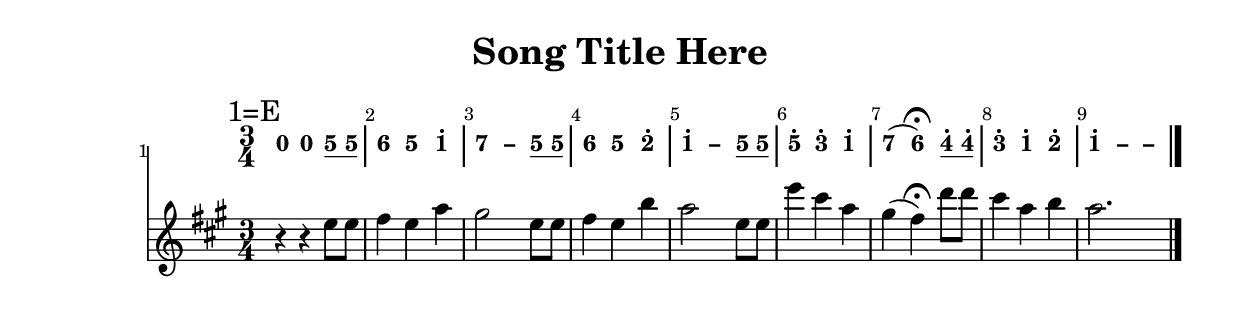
\version "2.12.2"
#(set-global-staff-size 20)

% un-comment the next line to remove Lilypond tagline:
% \header { tagline="" }

\pointAndClickOff

\paper {
  print-all-headers = ##t % allow per-score headers

  % un-comment the next line for A5:
  % #(set-default-paper-size "a5" )

  % un-comment the next line for no page numbers:
  % print-page-number = ##f

  % un-comment the next 3 lines for a binding edge:
  % two-sided = ##t
  % inner-margin = 20\mm
  % outer-margin = 10\mm

  % un-comment the next line for a more space-saving header layout:
  % scoreTitleMarkup = \markup { \center-column { \fill-line { \magnify #1.5 { \bold { \fromproperty #'header:dedication } } \magnify #1.5 { \bold { \fromproperty #'header:title } } \fromproperty #'header:composer } \fill-line { \fromproperty #'header:instrument \fromproperty #'header:subtitle \smaller{\fromproperty #'header:subsubtitle } } } }
}

\score {
<< \override Score.BarNumber #'break-visibility = #end-of-line-invisible
\override Score.BarNumber #'Y-offset = -1
\set Score.barNumberVisibility = #(every-nth-bar-number-visible 1)

%% === BEGIN JIANPU STAFF ===
    \new RhythmicStaff \with {
    \consists "Accidental_engraver"
    %% Get rid of the stave but not the barlines.
    %% This changes between Lilypond versions.
    %% \remove Staff_symbol_engraver %% worked pre-2.18, but 2.18 results in missing barlines (adding Barline_engraver won't help). Do this instead:
    \override StaffSymbol #'line-count = #0 %% tested in 2.15.40, 2.16.2, 2.18.0 and 2.18.2
    \override BarLine #'bar-extent = #'(-2 . 2) %% LilyPond 2.18: please make barlines as high as the time signature even though we're on a RhythmicStaff (2.16 and 2.15 don't need this although its presence doesn't hurt; Issue 3685 seems to indicate they'll fix it post-2.18)
    }
    { \new Voice="jianpu" {
    \override Beam #'transparent = ##f % (needed for LilyPond 2.18 or the above switch will also hide beams)
    \override Stem #'direction = #DOWN
    \override Stem #'length-fraction = #0
    \override Beam #'beam-thickness = #0.1
    \override Beam #'length-fraction = #0.5
    \override Voice.Rest #'style = #'neomensural % this size tends to line up better (we'll override the appearance anyway)
    \override Accidental #'font-size = #-4
    \override Tie #'staff-position = #2.5
    \override TupletBracket #'bracket-visibility = ##t
    \tupletUp
    \set Voice.chordChanges = ##t % 2.19 bug workaround

    \override Staff.TimeSignature #'style = #'numbered
    \override Staff.Stem #'transparent = ##t
     \mark \markup{1=E}
\time 3/4
#(define (note-nought grob grob-origin context)
  (if (and (eq? (ly:context-property context 'chordChanges) #t)
      (or (grob::has-interface grob 'note-head-interface)
        (grob::has-interface grob 'rest-interface)))
    (begin
      (ly:grob-set-property! grob 'stencil
        (grob-interpret-markup grob
          (make-lower-markup 0.5 (make-bold-markup "0")))))))
  \applyOutput #'Voice #note-nought r4
  \applyOutput #'Voice #note-nought r4
#(define (note-five grob grob-origin context)
  (if (and (eq? (ly:context-property context 'chordChanges) #t)
      (or (grob::has-interface grob 'note-head-interface)
        (grob::has-interface grob 'rest-interface)))
    (begin
      (ly:grob-set-property! grob 'stencil
        (grob-interpret-markup grob
          (make-lower-markup 0.5 (make-bold-markup "5")))))))
\set stemLeftBeamCount = #0
\set stemRightBeamCount = #1
  \applyOutput #'Voice #note-five g'8[
\set stemLeftBeamCount = #1
\set stemRightBeamCount = #1
  \applyOutput #'Voice #note-five g'8]
#(define (note-six grob grob-origin context)
  (if (and (eq? (ly:context-property context 'chordChanges) #t)
      (or (grob::has-interface grob 'note-head-interface)
        (grob::has-interface grob 'rest-interface)))
    (begin
      (ly:grob-set-property! grob 'stencil
        (grob-interpret-markup grob
          (make-lower-markup 0.5 (make-bold-markup "6")))))))
| %{ bar 2: %}
  \applyOutput #'Voice #note-six a'4
  \applyOutput #'Voice #note-five g'4
#(define (note-one grob grob-origin context)
  (if (and (eq? (ly:context-property context 'chordChanges) #t)
      (or (grob::has-interface grob 'note-head-interface)
        (grob::has-interface grob 'rest-interface)))
    (begin
      (ly:grob-set-property! grob 'stencil
        (grob-interpret-markup grob
          (make-lower-markup 0.5 (make-bold-markup "1")))))))
  \applyOutput #'Voice #note-one c''4^.
\once \override Tie #'transparent = ##t \once \override Tie #'staff-position = #0 #(define (note-seven grob grob-origin context)
  (if (and (eq? (ly:context-property context 'chordChanges) #t)
      (or (grob::has-interface grob 'note-head-interface)
        (grob::has-interface grob 'rest-interface)))
    (begin
      (ly:grob-set-property! grob 'stencil
        (grob-interpret-markup grob
          (make-lower-markup 0.5 (make-bold-markup "7")))))))
| %{ bar 3: %}
  \applyOutput #'Voice #note-seven b'4 ~
#(define (note-dashseven grob grob-origin context)
  (if (and (eq? (ly:context-property context 'chordChanges) #t)
      (or (grob::has-interface grob 'note-head-interface)
        (grob::has-interface grob 'rest-interface)))
    (begin
      (ly:grob-set-property! grob 'stencil
        (grob-interpret-markup grob
          (make-lower-markup 0.5 (make-bold-markup "–")))))))
  \applyOutput #'Voice #note-dashseven b'4
\set stemLeftBeamCount = #0
\set stemRightBeamCount = #1
  \applyOutput #'Voice #note-five g'8[
\set stemLeftBeamCount = #1
\set stemRightBeamCount = #1
  \applyOutput #'Voice #note-five g'8]
| %{ bar 4: %}
  \applyOutput #'Voice #note-six a'4
  \applyOutput #'Voice #note-five g'4
#(define (note-two grob grob-origin context)
  (if (and (eq? (ly:context-property context 'chordChanges) #t)
      (or (grob::has-interface grob 'note-head-interface)
        (grob::has-interface grob 'rest-interface)))
    (begin
      (ly:grob-set-property! grob 'stencil
        (grob-interpret-markup grob
          (make-lower-markup 0.5 (make-bold-markup "2")))))))
  \applyOutput #'Voice #note-two d''4^.
\once \override Tie #'transparent = ##t \once \override Tie #'staff-position = #0 | %{ bar 5: %}
  \applyOutput #'Voice #note-one c''4^. ~
#(define (note-dashone grob grob-origin context)
  (if (and (eq? (ly:context-property context 'chordChanges) #t)
      (or (grob::has-interface grob 'note-head-interface)
        (grob::has-interface grob 'rest-interface)))
    (begin
      (ly:grob-set-property! grob 'stencil
        (grob-interpret-markup grob
          (make-lower-markup 0.5 (make-bold-markup "–")))))))
  \applyOutput #'Voice #note-dashone c''4
\set stemLeftBeamCount = #0
\set stemRightBeamCount = #1
  \applyOutput #'Voice #note-five g'8[
\set stemLeftBeamCount = #1
\set stemRightBeamCount = #1
  \applyOutput #'Voice #note-five g'8]
| %{ bar 6: %}
  \applyOutput #'Voice #note-five g''4^.
#(define (note-three grob grob-origin context)
  (if (and (eq? (ly:context-property context 'chordChanges) #t)
      (or (grob::has-interface grob 'note-head-interface)
        (grob::has-interface grob 'rest-interface)))
    (begin
      (ly:grob-set-property! grob 'stencil
        (grob-interpret-markup grob
          (make-lower-markup 0.5 (make-bold-markup "3")))))))
  \applyOutput #'Voice #note-three e''4^.
  \applyOutput #'Voice #note-one c''4^.
| %{ bar 7: %}
  \applyOutput #'Voice #note-seven b'4
(
  \applyOutput #'Voice #note-six a'4
)
\fermata
#(define (note-four grob grob-origin context)
  (if (and (eq? (ly:context-property context 'chordChanges) #t)
      (or (grob::has-interface grob 'note-head-interface)
        (grob::has-interface grob 'rest-interface)))
    (begin
      (ly:grob-set-property! grob 'stencil
        (grob-interpret-markup grob
          (make-lower-markup 0.5 (make-bold-markup "4")))))))
\set stemLeftBeamCount = #0
\set stemRightBeamCount = #1
  \applyOutput #'Voice #note-four f''8[^.
\set stemLeftBeamCount = #1
\set stemRightBeamCount = #1
  \applyOutput #'Voice #note-four f''8]^.
| %{ bar 8: %}
  \applyOutput #'Voice #note-three e''4^.
  \applyOutput #'Voice #note-one c''4^.
  \applyOutput #'Voice #note-two d''4^.
\once \override Tie #'transparent = ##t \once \override Tie #'staff-position = #0 | %{ bar 9: %}
  \applyOutput #'Voice #note-one c''4^. ~
\once \override Tie #'transparent = ##t \once \override Tie #'staff-position = #0   \applyOutput #'Voice #note-dashone c''4 ~
  \applyOutput #'Voice #note-dashone c''4
\bar "|." } }
% === END JIANPU STAFF ===


% === BEGIN 5-LINE STAFF ===
    \new Staff { \new Voice="5line" {
    #(set-accidental-style 'modern-cautionary)
    \override Staff.TimeSignature #'style = #'numbered
    \set Voice.chordChanges = ##f % for 2.19.82 bug workaround
 \transpose c a { \key c \major  \time 3/4 r4 r4 g'8 g'8 | %{ bar 2: %} a'4 g'4 c''4 | %{ bar 3: %} b'2 g'8 g'8 | %{ bar 4: %} a'4 g'4 d''4 | %{ bar 5: %} c''2 g'8 g'8 | %{ bar 6: %} g''4 e''4 c''4 | %{ bar 7: %} b'4 ( a'4 ) \fermata f''8 f''8 | %{ bar 8: %} e''4 c''4 d''4 | %{ bar 9: %} c''2. } \bar "|." } }
% === END 5-LINE STAFF ===

>>
\header{
title="Song Title Here"
}
\layout{} }
\score {
\unfoldRepeats
<< 

% === BEGIN MIDI STAFF ===
    \new Staff { \new Voice="midi" { \transpose c c { \key c \major  \time 3/4 r4 r4 g'8 g'8 | %{ bar 2: %} a'4 g'4 c''4 | %{ bar 3: %} b'4 ~ b'4 g'8 g'8 | %{ bar 4: %} a'4 g'4 d''4 | %{ bar 5: %} c''4 ~ c''4 g'8 g'8 | %{ bar 6: %} g''4 e''4 c''4 | %{ bar 7: %} b'4 ( a'4 ) \fermata f''8 f''8 | %{ bar 8: %} e''4 c''4 d''4 | %{ bar 9: %} c''4 ~ c''4 ~ c''4 } } }
% === END MIDI STAFF ===

>>
\header{
title="Song Title Here"
}
\midi { \context { \Score tempoWholesPerMinute = #(ly:make-moment 84 4)}} }
